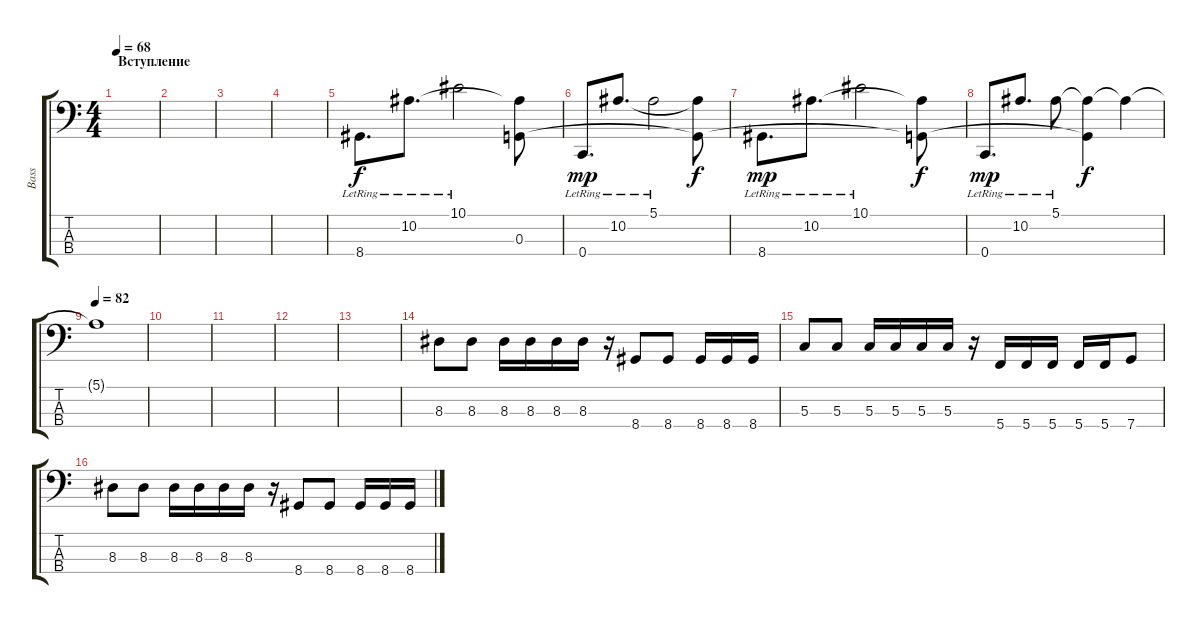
\track ("Bass" "Bass") {instrument electricbasspick}
\staff {score tabs}
\tuning (F2 C2 G1 C1) {hide}
\ts (4 4)
\section ("" "Вступление")
\tempo 68
\clef f4
\ks c
|
|
|
|
8.4{lr}.8{d} 10.2{lr}.8{d} 10.1{lr}.2 (10.2{t} 0.3).8{dy f} |
0.4{lr}.8{d dy mp} 10.2{lr}.8{d} 5.1{lr}.2 (10.2{t} 0.3{t}).8{dy f} |
8.4{lr}.8{d dy mp} 10.2{lr}.8{d} 10.1{lr}.2 (10.2{t} 0.3{t}).8{dy f} |
0.4{lr}.8{d dy mp} 10.2{lr}.8{d} 5.1{lr}.8 (5.1{t} 0.3{t}).4{dy f} 5.1{t}.4 |
\tempo 82
5.1{t}.1 |
|
|
|
|
8.3.8 8.3.8 8.3.16 8.3.16 8.3.16 8.3.16 r.16 8.4.8 8.4.8 8.4.16 8.4.16 8.4.16 |
5.3.8 5.3.8 5.3.16 5.3.16 5.3.16 5.3.16 r.16 5.4.16 5.4.16 5.4.16 5.4.16 5.4.16 7.4.8 |
8.3.8 8.3.8 8.3.16 8.3.16 8.3.16 8.3.16 r.16 8.4.8 8.4.8 8.4.16 8.4.16 8.4.16
